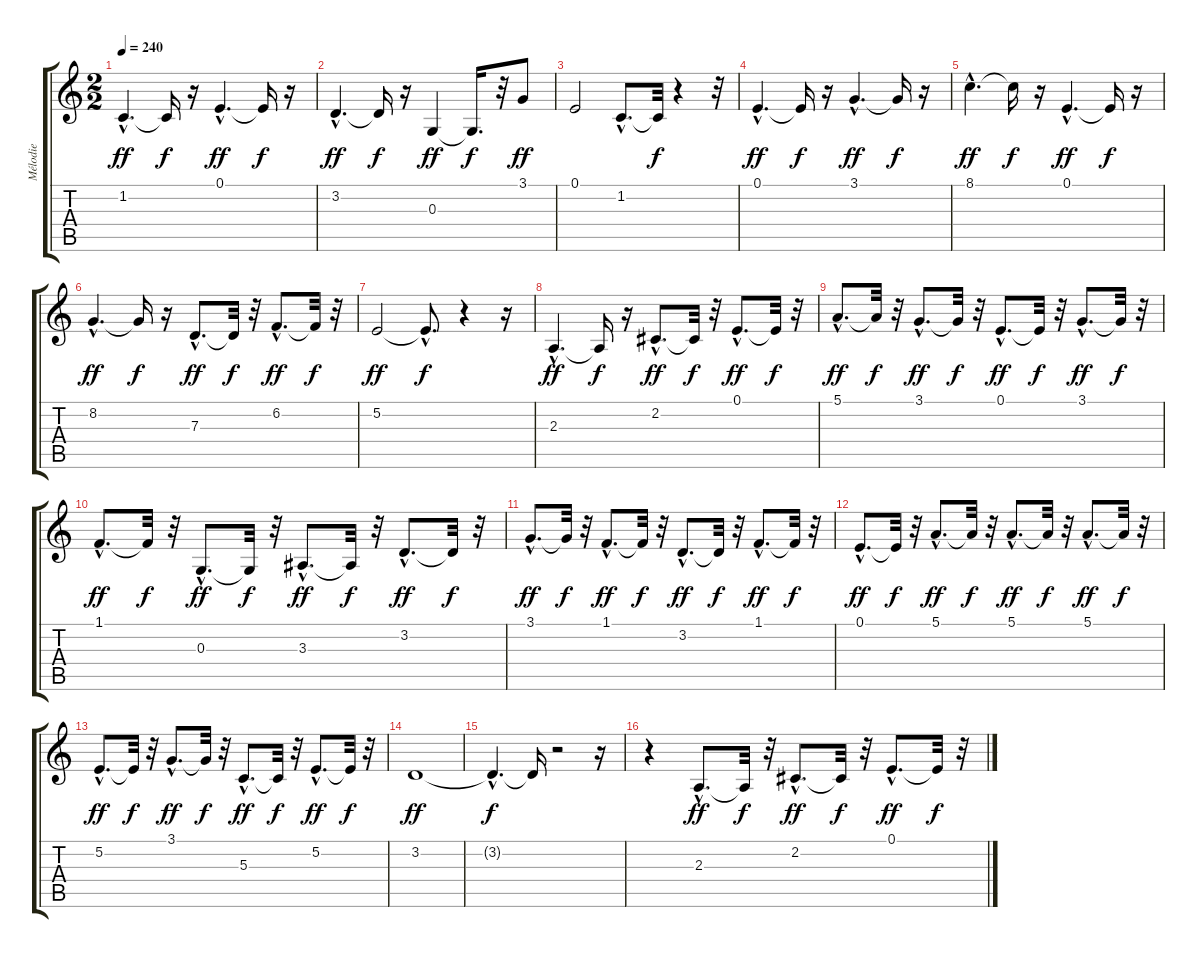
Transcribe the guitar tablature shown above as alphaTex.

\track ("Mélodie" "Mélodie") {instrument panflute}
\staff {score tabs}
\tuning (E4 B3 G3 D3 A2 E2) {hide}
\ts (2 2)
\tempo 240
\clef g2
\ks c
1.2{hac}.4{d dy ff} 1.2{t}.16{dy f} r.16 0.1{hac}.4{d dy ff} 0.1{t}.16{dy f} r.16 |
3.2{hac}.4{d dy ff} 3.2{t}.16{dy f} r.16 0.3.4{dy ff} 0.3{t}.16{d dy f} r.32 3.1.8{dy ff} |
0.1.2 1.2{hac}.8{d} 1.2{t}.32{dy f} r.4 r.32 |
0.1{hac}.4{d dy ff} 0.1{t}.16{dy f} r.16 3.1{hac}.4{d dy ff} 3.1{t}.16{dy f} r.16 |
8.1{hac}.4{d dy ff} 8.1{t}.16{dy f} r.16 0.1{hac}.4{d dy ff} 0.1{t}.16{dy f} r.16 |
8.2{hac}.4{d dy ff} 8.2{t}.16{dy f} r.16 7.3{hac}.8{d dy ff} 7.3{t}.32{dy f} r.32 6.2{hac}.8{d dy ff} 6.2{t}.32{dy f} r.32 |
5.2.2{dy ff} 5.2{hac t}.8{d dy f} r.4 r.16 |
2.3{hac}.4{d dy ff} 2.3{t}.16{dy f} r.16 2.2{hac}.8{d dy ff} 2.2{t}.32{dy f} r.32 0.1{hac}.8{d dy ff} 0.1{t}.32{dy f} r.32 |
5.1{hac}.8{d dy ff} 5.1{t}.32{dy f} r.32 3.1{hac}.8{d dy ff} 3.1{t}.32{dy f} r.32 0.1{hac}.8{d dy ff} 0.1{t}.32{dy f} r.32 3.1{hac}.8{d dy ff} 3.1{t}.32{dy f} r.32 |
1.1{hac}.8{d dy ff} 1.1{t}.32{dy f} r.32 0.3{hac}.8{d dy ff} 0.3{t}.32{dy f} r.32 3.3{hac}.8{d dy ff} 3.3{t}.32{dy f} r.32 3.2{hac}.8{d dy ff} 3.2{t}.32{dy f} r.32 |
3.1{hac}.8{d dy ff} 3.1{t}.32{dy f} r.32 1.1{hac}.8{d dy ff} 1.1{t}.32{dy f} r.32 3.2{hac}.8{d dy ff} 3.2{t}.32{dy f} r.32 1.1{hac}.8{d dy ff} 1.1{t}.32{dy f} r.32 |
0.1{hac}.8{d dy ff} 0.1{t}.32{dy f} r.32 5.1{hac}.8{d dy ff} 5.1{t}.32{dy f} r.32 5.1{hac}.8{d dy ff} 5.1{t}.32{dy f} r.32 5.1{hac}.8{d dy ff} 5.1{t}.32{dy f} r.32 |
5.2{hac}.8{d dy ff} 5.2{t}.32{dy f} r.32 3.1{hac}.8{d dy ff} 3.1{t}.32{dy f} r.32 5.3{hac}.8{d dy ff} 5.3{t}.32{dy f} r.32 5.2{hac}.8{d dy ff} 5.2{t}.32{dy f} r.32 |
3.2.1{dy ff} |
3.2{hac t}.4{d dy f} 3.2{t}.16 r.2 r.16 |
r.4 2.3{hac}.8{d dy ff} 2.3{t}.32{dy f} r.32 2.2{hac}.8{d dy ff} 2.2{t}.32{dy f} r.32 0.1{hac}.8{d dy ff} 0.1{t}.32{dy f} r.32
